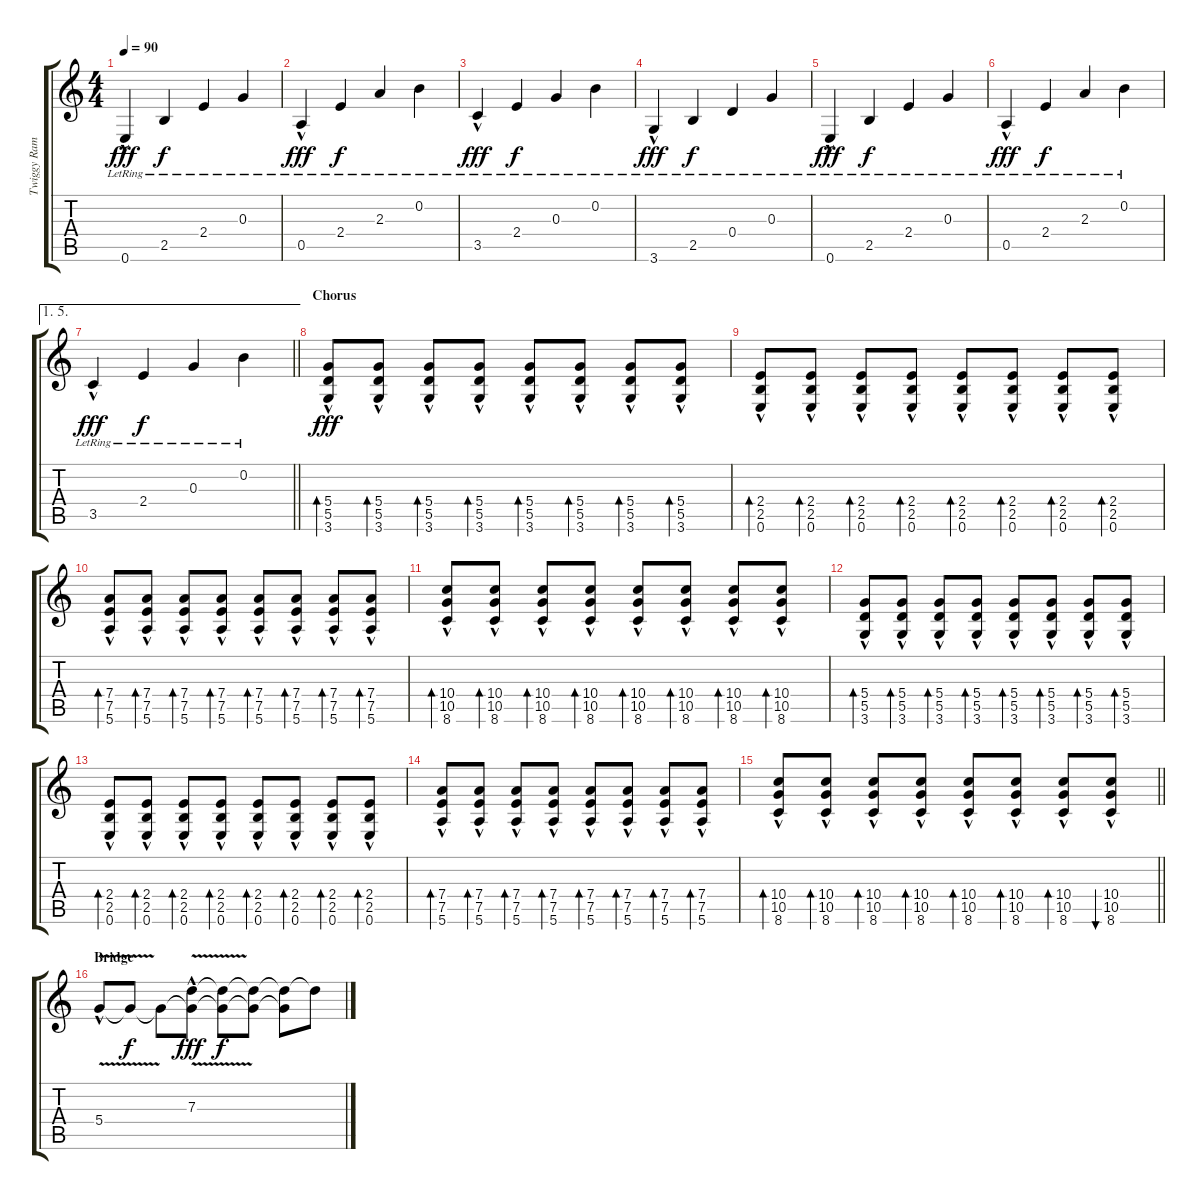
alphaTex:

\track ("Twiggy Rameriz lead" "Twiggy Ram") {instrument electricguitarclean}
\staff {score tabs}
\tuning (E4 B3 G3 D3 A2 E2) {hide}
\ts (4 4)
\tempo 90
\clef g2
\ks c
0.6{hac lr}.4{dy fff} 2.5{lr}.4{dy f} 2.4{lr}.4 0.3{lr}.4 |
0.5{hac lr}.4{dy fff} 2.4{lr}.4{dy f} 2.3{lr}.4 0.2{lr}.4 |
3.5{hac lr}.4{dy fff} 2.4{lr}.4{dy f} 0.3{lr}.4 0.2{lr}.4 |
3.6{hac lr}.4{dy fff} 2.5{lr}.4{dy f} 0.4{lr}.4 0.3{lr}.4 |
0.6{hac lr}.4{dy fff} 2.5{lr}.4{dy f} 2.4{lr}.4 0.3{lr}.4 |
0.5{hac lr}.4{dy fff} 2.4{lr}.4{dy f} 2.3{lr}.4 0.2{lr}.4 |
\ae (1 5)
\barLineRight lightlight
3.5{hac lr}.4{dy fff} 2.4{lr}.4{dy f} 0.3{lr}.4 0.2{lr}.4 |
\section ("" "Chorus")
(5.4{hac} 5.5{hac} 3.6{hac}).8{bd 60 dy fff volume 10 balance 8 instrument distortionguitar} (5.4{hac} 5.5{hac} 3.6{hac}).8{bd 60} (5.4{hac} 5.5{hac} 3.6{hac}).8{bd 60} (5.4{hac} 5.5{hac} 3.6{hac}).8{bd 60} (5.4{hac} 5.5{hac} 3.6{hac}).8{bd 60} (5.4{hac} 5.5{hac} 3.6{hac}).8{bd 60} (5.4{hac} 5.5{hac} 3.6{hac}).8{bd 60} (5.4{hac} 5.5{hac} 3.6{hac}).8{bd 60} |
(2.4{hac} 2.5{hac} 0.6{hac}).8{bd 60} (2.4{hac} 2.5{hac} 0.6{hac}).8{bd 60} (2.4{hac} 2.5{hac} 0.6{hac}).8{bd 60} (2.4{hac} 2.5{hac} 0.6{hac}).8{bd 60} (2.4{hac} 2.5{hac} 0.6{hac}).8{bd 60} (2.4{hac} 2.5{hac} 0.6{hac}).8{bd 60} (2.4{hac} 2.5{hac} 0.6{hac}).8{bd 60} (2.4{hac} 2.5{hac} 0.6{hac}).8{bd 60} |
(7.4{hac} 7.5{hac} 5.6{hac}).8{bd 60} (7.4{hac} 7.5{hac} 5.6{hac}).8{bd 60} (7.4{hac} 7.5{hac} 5.6{hac}).8{bd 60} (7.4{hac} 7.5{hac} 5.6{hac}).8{bd 60} (7.4{hac} 7.5{hac} 5.6{hac}).8{bd 60} (7.4{hac} 7.5{hac} 5.6{hac}).8{bd 60} (7.4{hac} 7.5{hac} 5.6{hac}).8{bd 60} (7.4{hac} 7.5{hac} 5.6{hac}).8{bd 60} |
(10.4{hac} 10.5{hac} 8.6{hac}).8{bd 60} (10.4{hac} 10.5{hac} 8.6{hac}).8{bd 60} (10.4{hac} 10.5{hac} 8.6{hac}).8{bd 60} (10.4{hac} 10.5{hac} 8.6{hac}).8{bd 60} (10.4{hac} 10.5{hac} 8.6{hac}).8{bd 60} (10.4{hac} 10.5{hac} 8.6{hac}).8{bd 60} (10.4{hac} 10.5{hac} 8.6{hac}).8{bd 60} (10.4{hac} 10.5{hac} 8.6{hac}).8{bd 60} |
(5.4{hac} 5.5{hac} 3.6{hac}).8{bd 60} (5.4{hac} 5.5{hac} 3.6{hac}).8{bd 60} (5.4{hac} 5.5{hac} 3.6{hac}).8{bd 60} (5.4{hac} 5.5{hac} 3.6{hac}).8{bd 60} (5.4{hac} 5.5{hac} 3.6{hac}).8{bd 60} (5.4{hac} 5.5{hac} 3.6{hac}).8{bd 60} (5.4{hac} 5.5{hac} 3.6{hac}).8{bd 60} (5.4{hac} 5.5{hac} 3.6{hac}).8{bd 60} |
(2.4{hac} 2.5{hac} 0.6{hac}).8{bd 60} (2.4{hac} 2.5{hac} 0.6{hac}).8{bd 60} (2.4{hac} 2.5{hac} 0.6{hac}).8{bd 60} (2.4{hac} 2.5{hac} 0.6{hac}).8{bd 60} (2.4{hac} 2.5{hac} 0.6{hac}).8{bd 60} (2.4{hac} 2.5{hac} 0.6{hac}).8{bd 60} (2.4{hac} 2.5{hac} 0.6{hac}).8{bd 60} (2.4{hac} 2.5{hac} 0.6{hac}).8{bd 60} |
(7.4{hac} 7.5{hac} 5.6{hac}).8{bd 60} (7.4{hac} 7.5{hac} 5.6{hac}).8{bd 60} (7.4{hac} 7.5{hac} 5.6{hac}).8{bd 60} (7.4{hac} 7.5{hac} 5.6{hac}).8{bd 60} (7.4{hac} 7.5{hac} 5.6{hac}).8{bd 60} (7.4{hac} 7.5{hac} 5.6{hac}).8{bd 60} (7.4{hac} 7.5{hac} 5.6{hac}).8{bd 60} (7.4{hac} 7.5{hac} 5.6{hac}).8{bd 60} |
\barLineRight lightlight
(10.4{hac} 10.5{hac} 8.6{hac}).8{bd 60} (10.4{hac} 10.5{hac} 8.6{hac}).8{bd 60} (10.4{hac} 10.5{hac} 8.6{hac}).8{bd 60} (10.4{hac} 10.5{hac} 8.6{hac}).8{bd 60} (10.4{hac} 10.5{hac} 8.6{hac}).8{bd 60} (10.4{hac} 10.5{hac} 8.6{hac}).8{bd 60} (10.4{hac} 10.5{hac} 8.6{hac}).8{bd 60} (10.4{hac} 10.5{hac} 8.6{hac}).8{bu 60} |
\section ("" "Bridge")
5.4{v hac}.8{instrument electricguitarclean} 5.4{t}.8{dy f} 5.4{t}.8 (7.3{v hac} 5.4{t}).8{dy fff} (7.3{t} 5.4{t}).8{dy f} (7.3{t} 5.4{t}).8 (7.3{t} 5.4{t}).8 7.3{t}.8
